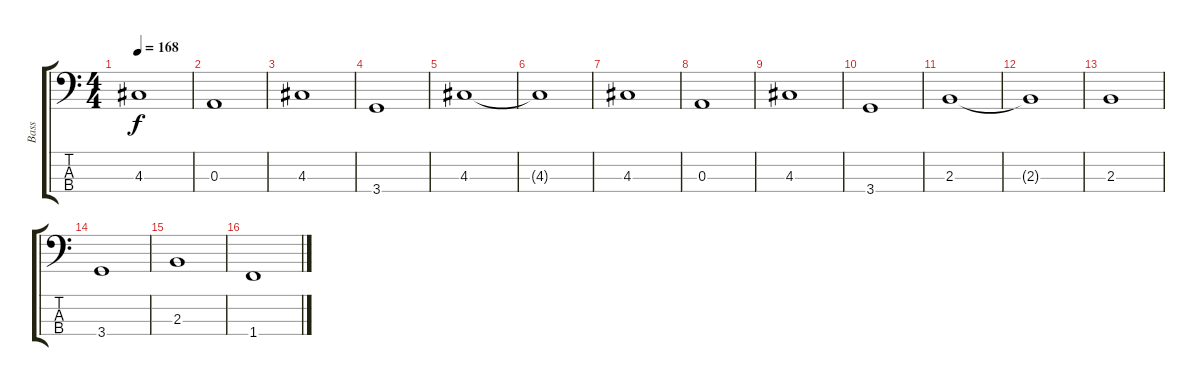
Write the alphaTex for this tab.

\track ("Bass" "Bass") {instrument electricbassfinger}
\staff {score tabs}
\tuning (G2 D2 A1 E1) {hide}
\ts (4 4)
\tempo 168
\clef f4
\ks c
4.3.1{dy f} |
0.3.1 |
4.3.1 |
3.4.1 |
4.3.1 |
4.3{t}.1 |
4.3.1 |
0.3.1 |
4.3.1 |
3.4.1 |
\section ("" "")
2.3.1 |
2.3{t}.1 |
2.3.1 |
3.4.1 |
2.3.1 |
1.4.1
